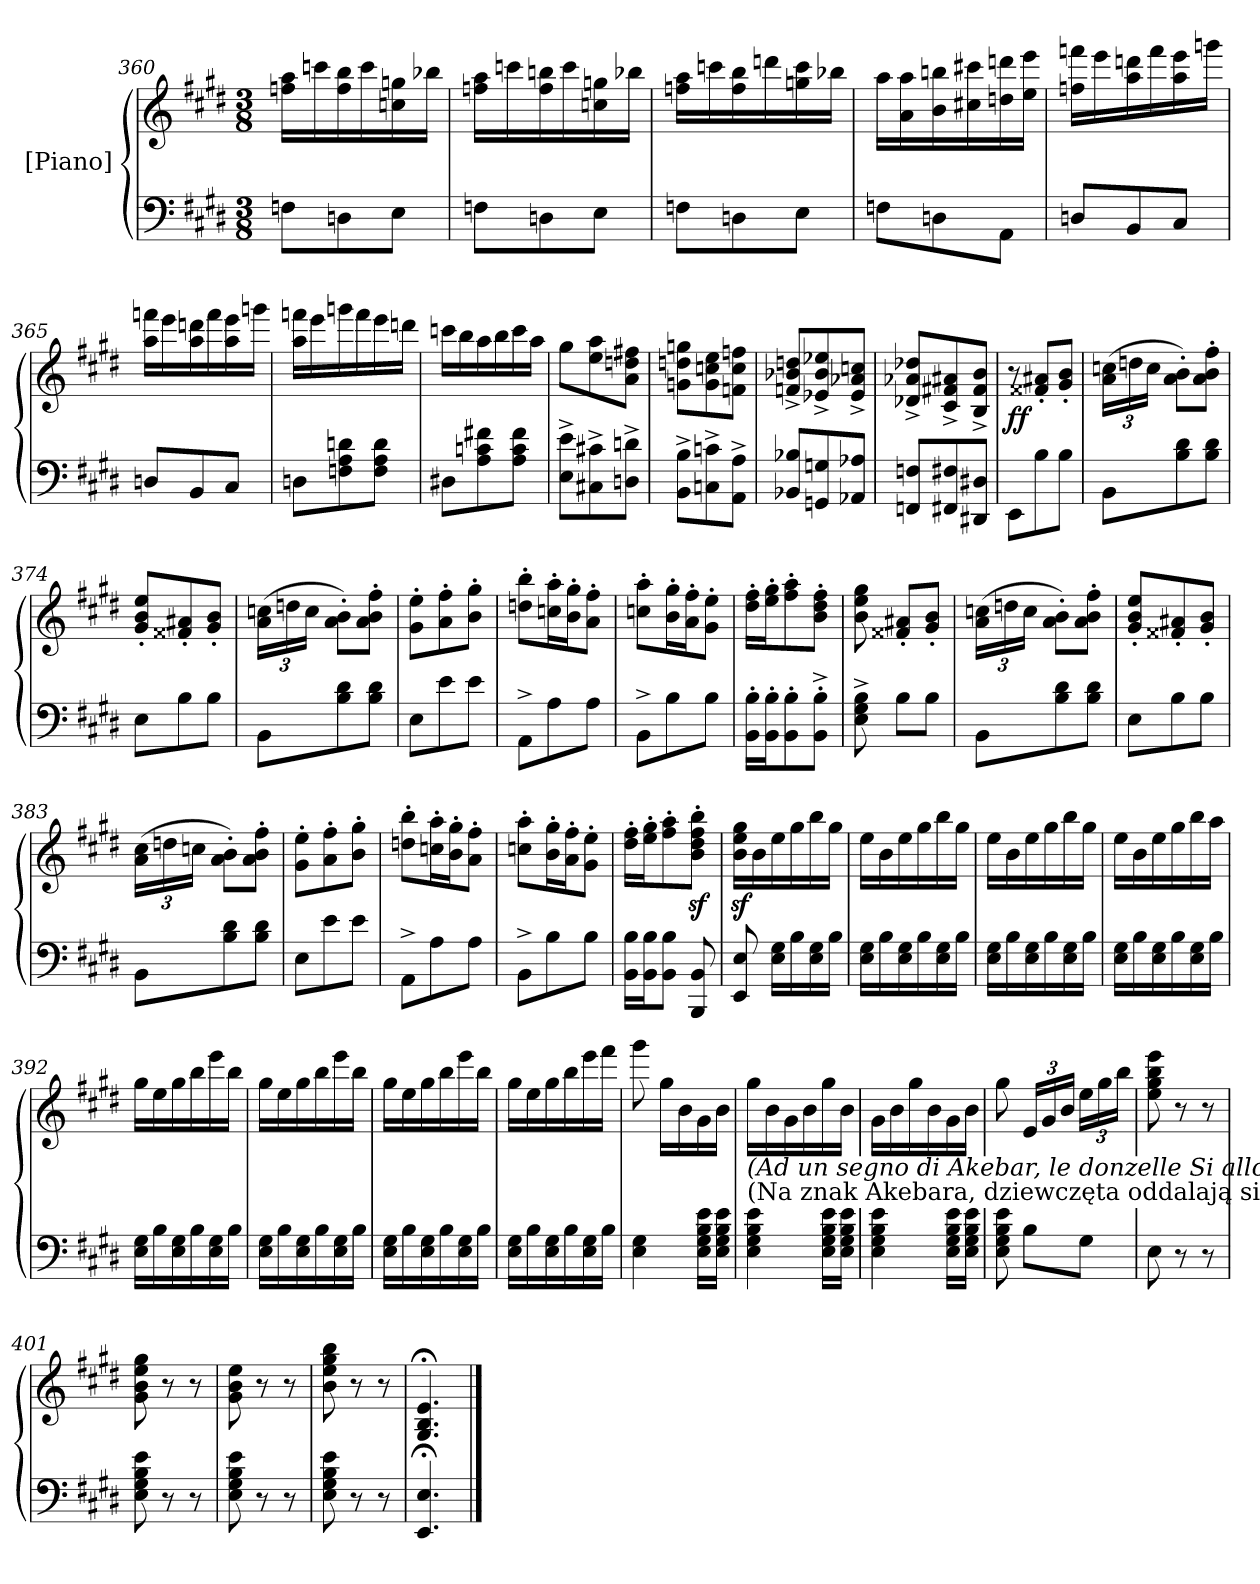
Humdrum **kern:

**kern	**kern	**dynam
*part2	*part1	*part1
*staff2	*staff1	*staff1
*I"[Piano]	*I"[Piano]	*
*clefF4	*clefG2	*
*k[f#c#g#d#]	*k[f#c#g#d#]	*
*E:	*E:	*
*M3/8	*M3/8	*
=360	=360	=360
8Fn\L	16ffn\ 16aa\LL	.
.	16cccn\	.
8Dn\	16ff\ 16bb\	.
.	16ccc\	.
8E\J	16ccn\ 16ggn\	.
.	16bb-X\JJ	.
=361	=361	=361
8Fn\L	16ffn\ 16aa\LL	.
.	16cccn\	.
8Dn\	16ff\ 16bbn\	.
.	16ccc\	.
8E\J	16ccn\ 16ggn\	.
.	16bb-X\JJ	.
=362	=362	=362
8Fn\L	16ffn\ 16aa\LL	.
.	16cccn\	.
8Dn\	16ff\ 16bb\	.
.	16dddn\	.
8E\J	16ggn\ 16ccc\	.
.	16bb-X\JJ	.
=363	=363	=363
8Fn\L	16aa\LL	.
.	16a\ 16aa\	.
8Dn\	16b\ 16bbn\	.
.	16cc#X\ 16ccc#X\	.
8AA\J	16ddn\ 16dddn\	.
.	16ee\ 16eee\JJ	.
=364	=364	=364
8Dn/L	16ffn\ 16fffn\LL	.
.	16eee\	.
8BB/	16aa\ 16dddn\	.
.	16fff\	.
8C#/J	16aa\ 16eee\	.
.	16gggn\JJ	.
=365	=365	=365
8Dn/L	16aa\ 16fffn\LL	.
.	16eee\	.
8BB/	16aa\ 16dddn\	.
.	16fff\	.
8C#/J	16aa\ 16eee\	.
.	16gggn\JJ	.
=366	=366	=366
8Dn\L	16aa\ 16fffn\LL	.
.	16eee\	.
8Fn\ 8A\ 8dn\	16gggn\	.
.	16fff\	.
8F\ 8A\ 8d\J	16eee\	.
.	16dddn\JJ	.
=367	=367	=367
8D#X\L	16cccn\LL	.
.	16bb\	.
8A\ 8cn\ 8f#X\	16aa\	.
.	16bb\	.
8A\ 8c\ 8f#\J	16ccc\	.
.	16aa\JJ	.
=368	=368	=368
8E^\ 8e^\L	8gg#\L	.
8C#X^\ 8c#X^\	8ee\ 8aa\	.
8Dn^\ 8dn^\J	8a\ 8ddn\ 8ff#X\J	.
=369	=369	=369
8BB^\ 8B^\L	8gn\ 8ddn\ 8ggn\L	.
8Cn^\ 8cn^\	8g\ 8ccn\ 8ee\	.
8AA^\ 8A^\J	8fn\ 8cc\ 8ffn\J	.
=370	=370	=370
8BB-X/ 8B-X/L	8fn^/ 8b-X^/ 8ddn^/L	.
8GGn/ 8Gn/	8e-X^/ 8b-^/ 8ee-X^/	.
8AA-X/ 8A-X/J	8e-^/ 8a-X^/ 8ccn^/J	.
=371	=371	=371
8FFn/ 8Fn/L	8d-X^/ 8a-X^/ 8dd-X^/L	.
8FF#X/ 8F#X/	8c#^/ 8f#X^/ 8a#X^/	.
8DD#X/ 8D#X/J	8B^/ 8f#^/ 8b^/J	.
=372	=372	=372
8EE\L	8r	ff
8B\	8f##X'/ 8a#X'/L	.
8B\J	8g#'/ 8b'/J	.
=373	=373	=373
8BB\L	(24a\ 24ccn\LL	.
.	24ddn\	.
.	24cc\JJ	.
8B\ 8d#\	8a'\ 8b'\L)	.
8B\ 8d#\J	8a'\ 8b'\ 8ff#'\J	.
=374	=374	=374
8E\L	8g#'/ 8b'/ 8ee'/L	.
8B\	8f##X'/ 8a#X'/	.
8B\J	8g#'/ 8b'/J	.
=375	=375	=375
8BB\L	(24a\ 24ccn\LL	.
.	24ddn\	.
.	24cc\JJ	.
8B\ 8d#\	8a'\ 8b'\L)	.
8B\ 8d#\J	8a'\ 8b'\ 8ff#'\J	.
=376	=376	=376
8E\L	8g#'\ 8ee'\L	.
8e\	8a'\ 8ff#'\	.
8e\J	8b'\ 8gg#'\J	.
=377	=377	=377
8AA^\L	8ddn'\ 8bb'\L	.
8A\	16ccn'\ 16aa'\L	.
.	16b'\ 16gg#'\J	.
8A\J	8a'\ 8ff#'\J	.
=378	=378	=378
8BB^\L	8ccn'\ 8aa'\L	.
8B\	16b'\ 16gg#'\L	.
.	16a'\ 16ff#'\J	.
8B\J	8g#'\ 8ee'\J	.
=379	=379	=379
16BB'\ 16B'\LL	16dd#'\ 16ff#'\LL	.
16BB'\ 16B'\J	16ee'\ 16gg#'\J	.
8BB'\ 8B'\	8ff#'\ 8aa'\	.
8BB'^\ 8B'^\J	8b'\ 8dd#'\ 8ff#'\J	.
=380	=380	=380
8E^\ 8G#^\ 8B^\	8b\ 8ee\ 8gg#\	.
8B\L	8f##X'/ 8a#X'/L	.
8B\J	8g#'/ 8b'/J	.
=381	=381	=381
8BB\L	(24a\ 24ccn\LL	.
.	24ddn\	.
.	24cc\JJ	.
8B\ 8d#\	8a'\ 8b'\L)	.
8B\ 8d#\J	8a'\ 8b'\ 8ff#'\J	.
=382	=382	=382
8E\L	8g#'/ 8b'/ 8ee'/L	.
8B\	8f##X'/ 8a#X'/	.
8B\J	8g#'/ 8b'/J	.
=383	=383	=383
8BB\L	(24a\ 24cc#\LL	.
.	24ddn\	.
.	24ccn\JJ	.
8B\ 8d#\	8a'\ 8b'\L)	.
8B\ 8d#\J	8a'\ 8b'\ 8ff#'\J	.
=384	=384	=384
8E\L	8g#'\ 8ee'\L	.
8e\	8a'\ 8ff#'\	.
8e\J	8b'\ 8gg#'\J	.
=385	=385	=385
8AA^\L	8ddn'\ 8bb'\L	.
8A\	16ccn'\ 16aa'\L	.
.	16b'\ 16gg#'\J	.
8A\J	8a'\ 8ff#'\J	.
=386	=386	=386
8BB^\L	8ccn'\ 8aa'\L	.
8B\	16b'\ 16gg#'\L	.
.	16a'\ 16ff#'\J	.
8B\J	8g#'\ 8ee'\J	.
=387	=387	=387
16BB\ 16B\LL	16dd#'\ 16ff#'\LL	.
16BB\ 16B\J	16ee'\ 16gg#'\J	.
8BB\ 8B\J	8ff#'\ 8aa'\	.
8BBB/ 8BB/	8bz'\ 8dd#z'\ 8ff#z'\ 8bbz'\J	.
=388	=388	=388
8EE/ 8E/	16bz\ 16eez\ 16gg#z\LL	.
.	16b\	.
16E\ 16G#\LL	16ee\	.
16B\	16gg#\	.
16E\ 16G#\	16bb\	.
16B\JJ	16gg#\JJ	.
=389	=389	=389
16E\ 16G#\LL	16ee\LL	.
16B\	16b\	.
16E\ 16G#\	16ee\	.
16B\	16gg#\	.
16E\ 16G#\	16bb\	.
16B\JJ	16gg#\JJ	.
=390	=390	=390
16E\ 16G#\LL	16ee\LL	.
16B\	16b\	.
16E\ 16G#\	16ee\	.
16B\	16gg#\	.
16E\ 16G#\	16bb\	.
16B\JJ	16gg#\JJ	.
=391	=391	=391
16E\ 16G#\LL	16ee\LL	.
16B\	16b\	.
16E\ 16G#\	16ee\	.
16B\	16gg#\	.
16E\ 16G#\	16bb\	.
16B\JJ	16aa\JJ	.
=392	=392	=392
16E\ 16G#\LL	16gg#\LL	.
16B\	16ee\	.
16E\ 16G#\	16gg#\	.
16B\	16bb\	.
16E\ 16G#\	16eee\	.
16B\JJ	16bb\JJ	.
=393	=393	=393
16E\ 16G#\LL	16gg#\LL	.
16B\	16ee\	.
16E\ 16G#\	16gg#\	.
16B\	16bb\	.
16E\ 16G#\	16eee\	.
16B\JJ	16bb\JJ	.
=394	=394	=394
16E\ 16G#\LL	16gg#\LL	.
16B\	16ee\	.
16E\ 16G#\	16gg#\	.
16B\	16bb\	.
16E\ 16G#\	16eee\	.
16B\JJ	16bb\JJ	.
=395	=395	=395
16E\ 16G#\LL	16gg#\LL	.
16B\	16ee\	.
16E\ 16G#\	16gg#\	.
16B\	16bb\	.
16E\ 16G#\	16eee\	.
16B\JJ	16fff#\JJ	.
=396	=396	=396
4E\ 4G#\	8ggg#\	.
.	16gg#\LL	.
.	16b\	.
16E\ 16G#\ 16B\ 16e\LL	16g#\	.
16E\ 16G#\ 16B\ 16e\JJ	16b\JJ	.
=397	=397	=397
!	!LO:TX:b:i:t=(Ad un segno di Akebar, le donzelle Si allontanano.)	!
!	!LO:TX:b:t=(Na znak Akebara, dziewczęta oddalają się.)	!
4E\ 4G#\ 4B\ 4e\	16gg#\LL	.
.	16b\	.
.	16g#\	.
.	16b\	.
16E\ 16G#\ 16B\ 16e\LL	16gg#\	.
16E\ 16G#\ 16B\ 16e\JJ	16b\JJ	.
=398	=398	=398
4E\ 4G#\ 4B\ 4e\	16g#\LL	.
.	16b\	.
.	16gg#\	.
.	16b\	.
16E\ 16G#\ 16B\ 16e\LL	16g#\	.
16E\ 16G#\ 16B\ 16e\JJ	16b\JJ	.
=399	=399	=399
8E\ 8G#\ 8B\ 8e\	8gg#\	.
8B\L	24e/LL	.
.	24g#/	.
.	24b/JJ	.
8G#\J	24ee\LL	.
.	24gg#\	.
.	24bb\JJ	.
=400	=400	=400
8E\	8ee\ 8gg#\ 8bb\ 8eee\	.
8r	8r	.
8r	8r	.
=401	=401	=401
8E\ 8G#\ 8B\ 8e\	8g#\ 8b\ 8ee\ 8gg#\	.
8r	8r	.
8r	8r	.
=402	=402	=402
8E\ 8G#\ 8B\ 8e\	8g#\ 8b\ 8ee\	.
8r	8r	.
8r	8r	.
=403	=403	=403
8E\ 8G#\ 8B\ 8e\	8b\ 8ee\ 8gg#\ 8bb\	.
8r	8r	.
8r	8r	.
=404	=404	=404
4.EE;/ 4.E;/	4.G#;</ 4.B;</ 4.e;</	.
==	==	==
*-	*-	*-
